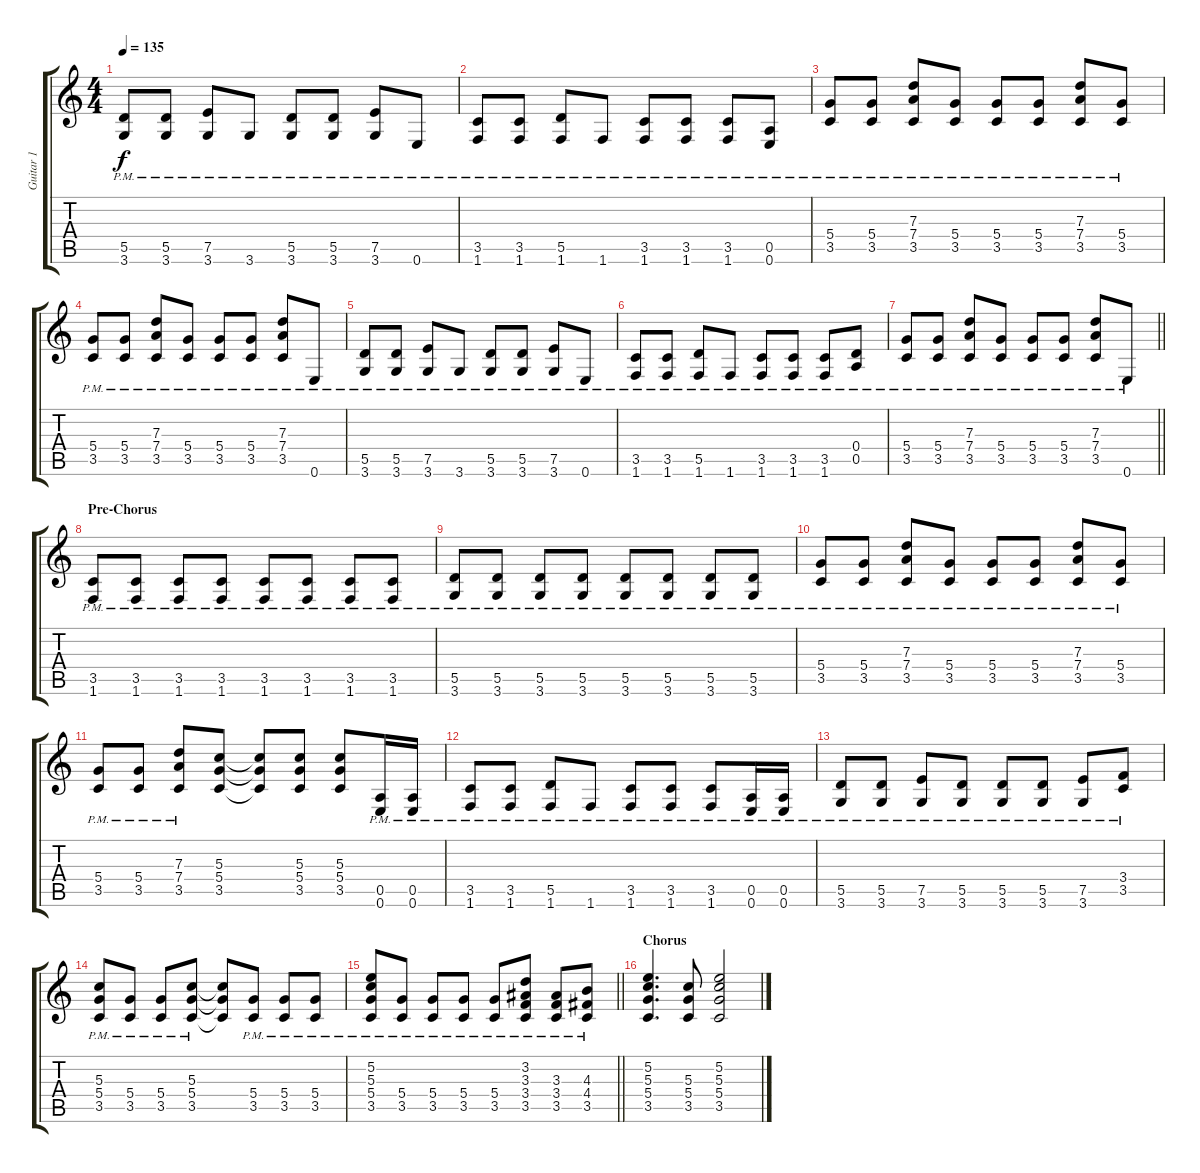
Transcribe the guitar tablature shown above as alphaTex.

\track ("Guitar 1" "Guitar 1") {instrument distortionguitar}
\staff {score tabs}
\tuning (E4 B3 G3 D3 A2 E2) {hide}
\ts (4 4)
\tempo 135
\clef g2
\ks c
(5.5{pm} 3.6{pm}).8{dy f} (5.5{pm} 3.6{pm}).8 (7.5{pm} 3.6{pm}).8 3.6{pm}.8 (5.5{pm} 3.6{pm}).8 (5.5{pm} 3.6{pm}).8 (7.5{pm} 3.6{pm}).8 0.6{pm}.8 |
(3.5{pm} 1.6{pm}).8 (3.5{pm} 1.6{pm}).8 (5.5{pm} 1.6{pm}).8 1.6{pm}.8 (3.5{pm} 1.6{pm}).8 (3.5{pm} 1.6{pm}).8 (3.5{pm} 1.6{pm}).8 (0.5{pm} 0.6{pm}).8 |
(5.4{pm} 3.5{pm}).8 (5.4{pm} 3.5{pm}).8 (7.3{pm} 7.4{pm} 3.5{pm}).8 (5.4{pm} 3.5{pm}).8 (5.4{pm} 3.5{pm}).8 (5.4{pm} 3.5{pm}).8 (7.3{pm} 7.4{pm} 3.5{pm}).8 (5.4{pm} 3.5{pm}).8 |
(5.4{pm} 3.5{pm}).8 (5.4{pm} 3.5{pm}).8 (7.3{pm} 7.4{pm} 3.5{pm}).8 (5.4{pm} 3.5{pm}).8 (5.4{pm} 3.5{pm}).8 (5.4{pm} 3.5{pm}).8 (7.3{pm} 7.4{pm} 3.5{pm}).8 0.6{pm}.8 |
(5.5{pm} 3.6{pm}).8 (5.5{pm} 3.6{pm}).8 (7.5{pm} 3.6{pm}).8 3.6{pm}.8 (5.5{pm} 3.6{pm}).8 (5.5{pm} 3.6{pm}).8 (7.5{pm} 3.6{pm}).8 0.6{pm}.8 |
(3.5{pm} 1.6{pm}).8 (3.5{pm} 1.6{pm}).8 (5.5{pm} 1.6{pm}).8 1.6{pm}.8 (3.5{pm} 1.6{pm}).8 (3.5{pm} 1.6{pm}).8 (3.5{pm} 1.6{pm}).8 (0.4{pm} 0.5{pm}).8 |
\barLineRight lightlight
(5.4{pm} 3.5{pm}).8 (5.4{pm} 3.5{pm}).8 (7.3{pm} 7.4{pm} 3.5{pm}).8 (5.4{pm} 3.5{pm}).8 (5.4{pm} 3.5{pm}).8 (5.4{pm} 3.5{pm}).8 (7.3{pm} 7.4{pm} 3.5{pm}).8 0.6{pm}.8 |
\section ("" "Pre-Chorus")
(3.5{pm} 1.6{pm}).8 (3.5{pm} 1.6{pm}).8 (3.5{pm} 1.6{pm}).8 (3.5{pm} 1.6{pm}).8 (3.5{pm} 1.6{pm}).8 (3.5{pm} 1.6{pm}).8 (3.5{pm} 1.6{pm}).8 (3.5{pm} 1.6{pm}).8 |
(5.5{pm} 3.6{pm}).8 (5.5{pm} 3.6{pm}).8 (5.5{pm} 3.6{pm}).8 (5.5{pm} 3.6{pm}).8 (5.5{pm} 3.6{pm}).8 (5.5{pm} 3.6{pm}).8 (5.5{pm} 3.6{pm}).8 (5.5{pm} 3.6{pm}).8 |
(5.4{pm} 3.5{pm}).8 (5.4{pm} 3.5{pm}).8 (7.3{pm} 7.4{pm} 3.5{pm}).8 (5.4{pm} 3.5{pm}).8 (5.4{pm} 3.5{pm}).8 (5.4{pm} 3.5{pm}).8 (7.3{pm} 7.4{pm} 3.5{pm}).8 (5.4{pm} 3.5{pm}).8 |
(5.4{pm} 3.5{pm}).8 (5.4{pm} 3.5{pm}).8 (7.3{pm} 7.4{pm} 3.5{pm}).8 (5.3 5.4 3.5).8 (5.3{t} 5.4{t} 3.5{t}).8 (5.3 5.4 3.5).8 (5.3 5.4 3.5).8 (0.5{pm} 0.6{pm}).16 (0.5{pm} 0.6{pm}).16 |
(3.5{pm} 1.6{pm}).8 (3.5{pm} 1.6{pm}).8 (5.5{pm} 1.6{pm}).8 1.6{pm}.8 (3.5{pm} 1.6{pm}).8 (3.5{pm} 1.6{pm}).8 (3.5{pm} 1.6{pm}).8 (0.5{pm} 0.6{pm}).16 (0.5{pm} 0.6{pm}).16 |
(5.5{pm} 3.6{pm}).8 (5.5{pm} 3.6{pm}).8 (7.5{pm} 3.6{pm}).8 (5.5{pm} 3.6{pm}).8 (5.5{pm} 3.6{pm}).8 (5.5{pm} 3.6{pm}).8 (7.5{pm} 3.6{pm}).8 (3.4{pm} 3.5{pm}).8 |
(5.3{pm} 5.4{pm} 3.5{pm}).8 (5.4{pm} 3.5{pm}).8 (5.4{pm} 3.5{pm}).8 (5.3{pm} 5.4{pm} 3.5{pm}).8 (5.3{t} 5.4{t} 3.5{t}).8 (5.4{pm} 3.5{pm}).8 (5.4{pm} 3.5{pm}).8 (5.4{pm} 3.5{pm}).8 |
\barLineRight lightlight
(5.2{pm} 5.3{pm} 5.4{pm} 3.5{pm}).8 (5.4{pm} 3.5{pm}).8 (5.4{pm} 3.5{pm}).8 (5.4{pm} 3.5{pm}).8 (5.4{pm} 3.5{pm}).8 (3.2{pm} 3.3{pm} 3.4{pm} 3.5{pm}).8 (3.3{pm} 3.4{pm} 3.5{pm}).8 (4.3{pm} 4.4{pm} 3.5{pm}).8 |
\section ("" "Chorus")
(5.2 5.3 5.4 3.5).4{d} (5.3 5.4 3.5).8 (5.2 5.3 5.4 3.5).2
